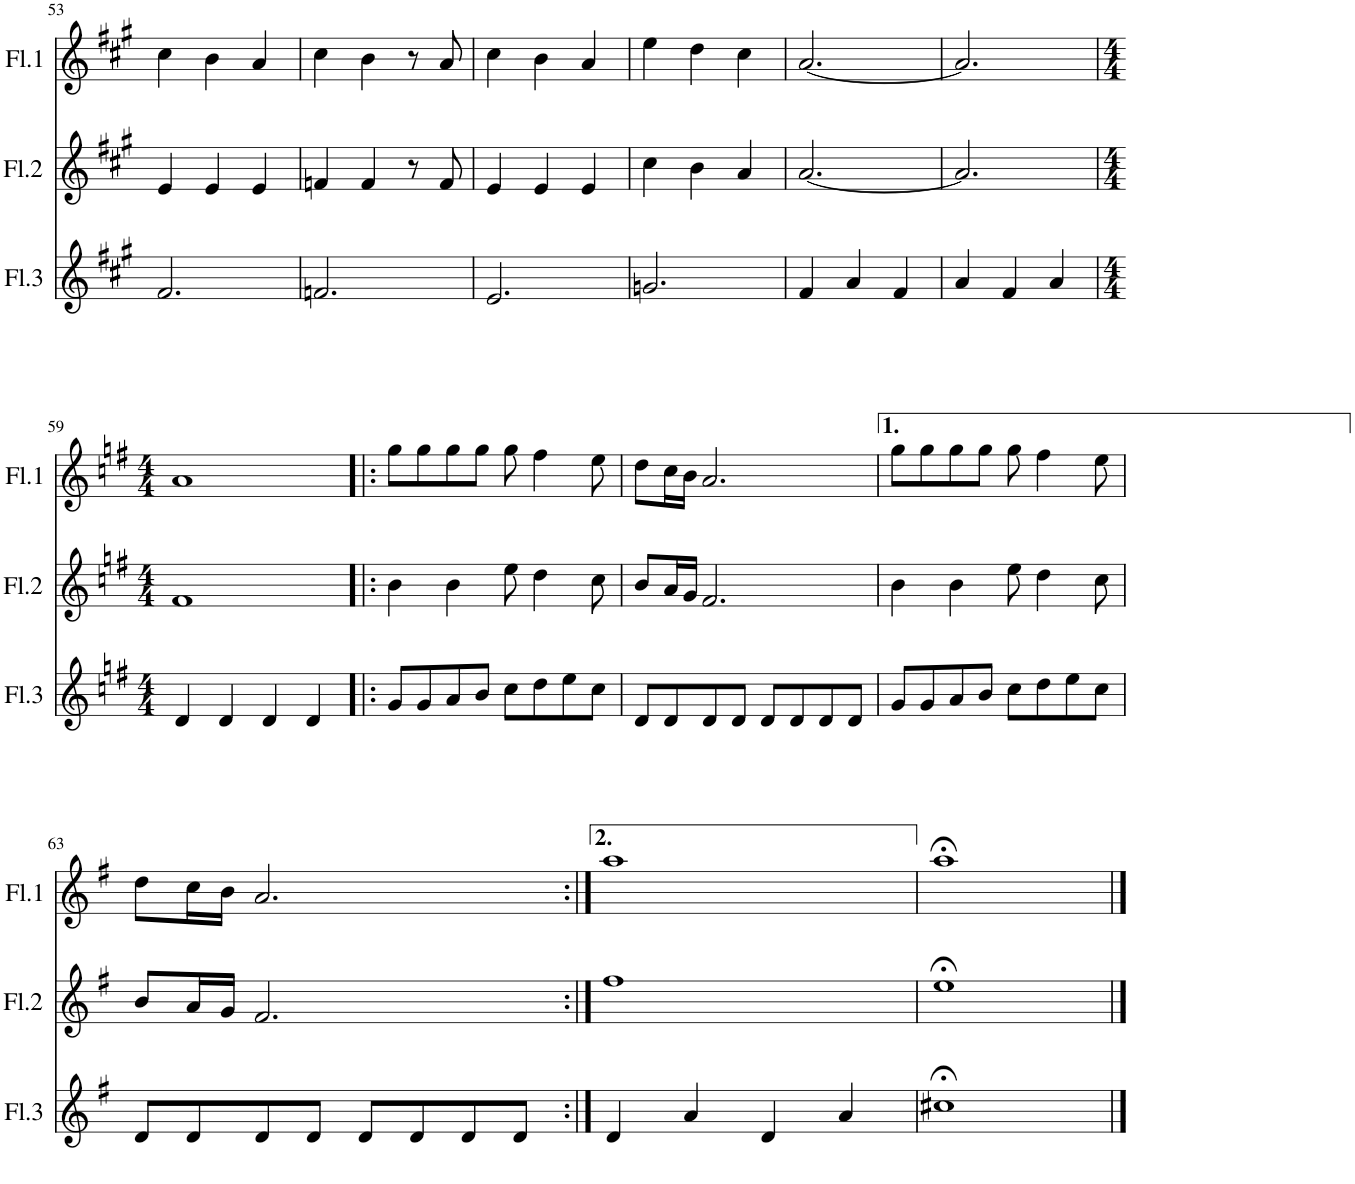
**kern	**kern	**kern
*part3	*part2	*part1
*staff3	*staff2	*staff1
*I"Flauta 3	*I"Flauta 2	*I"Flauta 1
*I'Fl.3	*I'Fl.2	*I'Fl.1
!!LO:PB:g=z
*clefG2	*clefG2	*clefG2
*k[f#c#g#]	*k[f#c#g#]	*k[f#c#g#]
*M3/4	*M3/4	*M3/4
=53	=53	=53
2.f#/	4e/	4cc#\
.	4e/	4b\
.	4e/	4a/
=54	=54	=54
2.fn/	4fn/	4cc#\
.	4f/	4b\
.	8r	8r
.	8f/	8a/
=55	=55	=55
2.e/	4e/	4cc#\
.	4e/	4b\
.	4e/	4a/
=56	=56	=56
2.gn/	4cc#\	4ee\
.	4b\	4dd\
.	4a/	4cc#\
=57	=57	=57
4f#/	[2.a/	[2.a/
4a/	.	.
4f#/	.	.
=58	=58	=58
4a/	2.a/]	2.a/]
4f#/	.	.
4a/	.	.
!!LO:LB:g=z
=59	=59	=59
*k[f#]	*k[f#]	*k[f#]
*M4/4	*M4/4	*M4/4
4d/	1f#	1a
4d/	.	.
4d/	.	.
4d/	.	.
=60!|:	=60!|:	=60!|:
8g/L	4b\	8gg\L
8g/	.	8gg\
8a/	4b\	8gg\
8b/J	.	8gg\J
8cc\L	8ee\	8gg\
8dd\	4dd\	4ff#\
8ee\	.	.
8cc\J	8cc\	8ee\
=61	=61	=61
8d/L	8b/L	8dd\L
8d/	16a/L	16cc\L
.	16g/JJ	16b\JJ
8d/	2.f#/	2.a/
8d/J	.	.
8d/L	.	.
8d/	.	.
8d/	.	.
8d/J	.	.
=62	=62	=62
8g/L	4b\	8gg\L
8g/	.	8gg\
8a/	4b\	8gg\
8b/J	.	8gg\J
8cc\L	8ee\	8gg\
8dd\	4dd\	4ff#\
8ee\	.	.
8cc\J	8cc\	8ee\
!!LO:LB:g=z
=63	=63	=63
8d/L	8b/L	8dd\L
8d/	16a/L	16cc\L
.	16g/JJ	16b\JJ
8d/	2.f#/	2.a/
8d/J	.	.
8d/L	.	.
8d/	.	.
8d/	.	.
8d/J	.	.
=64:|!	=64:|!	=64:|!
4d/	1ff#	1aa
4a/	.	.
4d/	.	.
4a/	.	.
=65	=65	=65
1cc#X;<	1ee;<	1aa;<
==	==	==
*-	*-	*-
